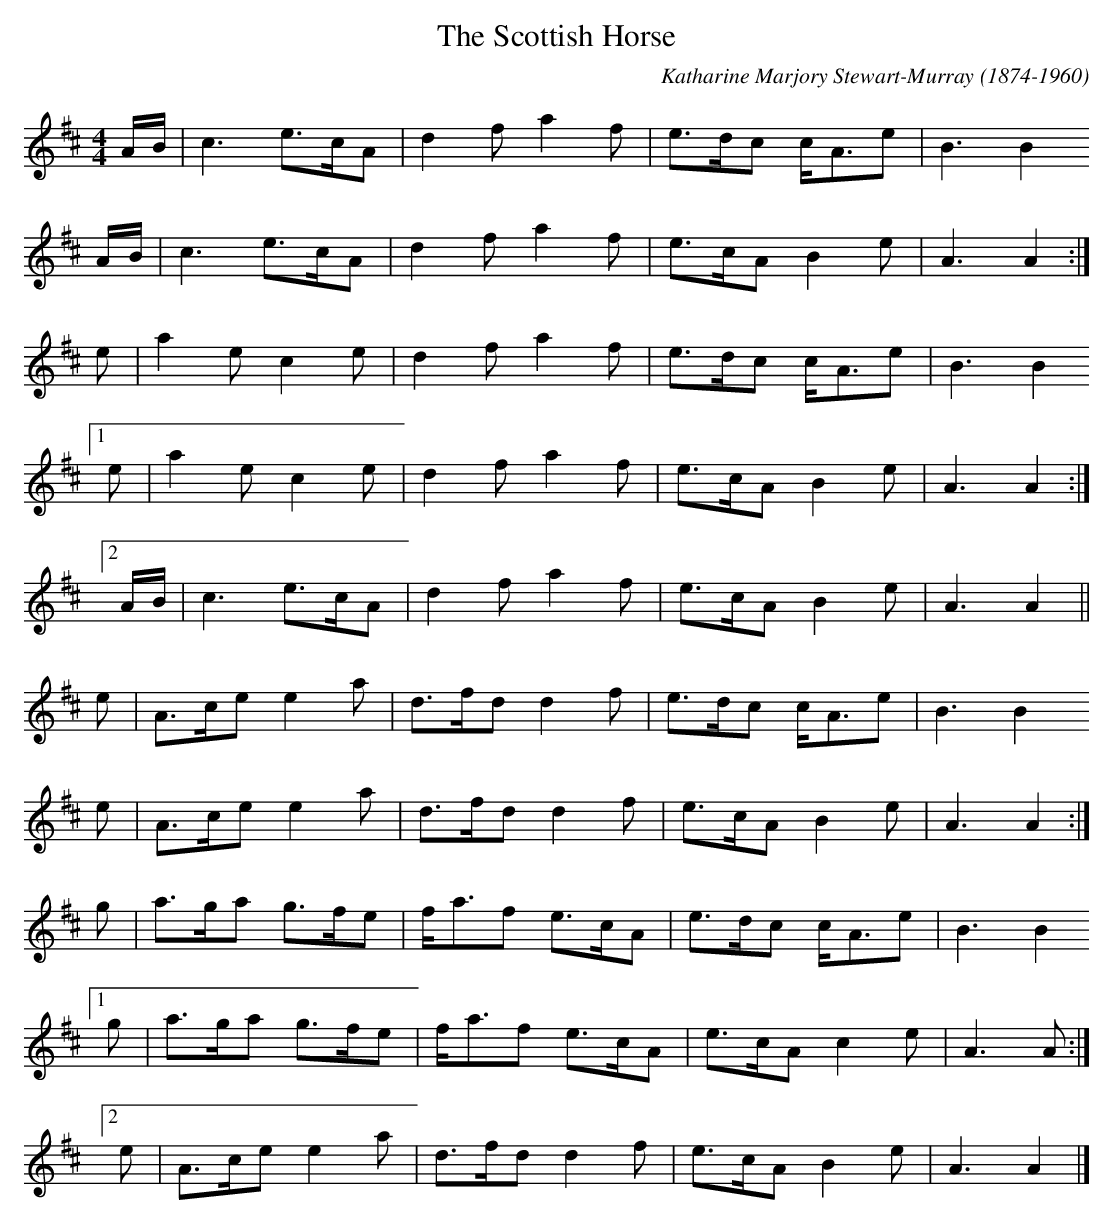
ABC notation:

X:1
T:Scottish Horse, The
C: Katharine Marjory Stewart-Murray (1874-1960)
M:4/4
L:1/8
K:Amix
A/B/ | c3 e>cA | d2 f a2 f | e>dc c<Ae | B3 B2
A/B/ | c3 e>cA | d2 f a2 f | e>cA B2 e | A3 A2 :|
e | a2 e c2 e | d2 f a2 f | e>dc c<Ae | B3 B2
[1 e | a2 e c2 e | d2 f a2 f | e>cA B2 e | A3 A2 :|
[2 A/B/ | c3 e>cA | d2 f a2 f | e>cA B2 e | A3 A2 ||
e | A>ce e2 a | d>fd d2 f | e>dc c<Ae | B3 B2
e | A>ce e2 a | d>fd d2 f | e>cA B2 e | A3 A2 :|
g | a>ga g>fe | f<af e>cA | e>dc c<Ae | B3 B2
[1 g | a>ga g>fe | f<af e>cA | e>cA c2 e | A3 A :|
[2 e | A>ce e2 a | d>fd d2 f | e>cA B2 e | A3 A2 |]
